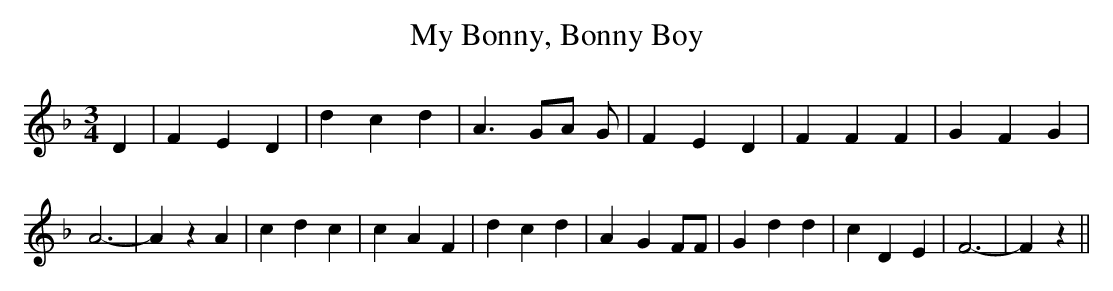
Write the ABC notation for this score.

X:1
T:My Bonny, Bonny Boy
M:3/4
L:1/4
K:F
 D| F E D| d c d| A3/2 G/2A/2 G/2| F- E D| F F F| G F G| A3-| A z A|\
 c d c| c- A F| d c d| A- G F/2F/2| G d d| c D E| F3-| F z||
